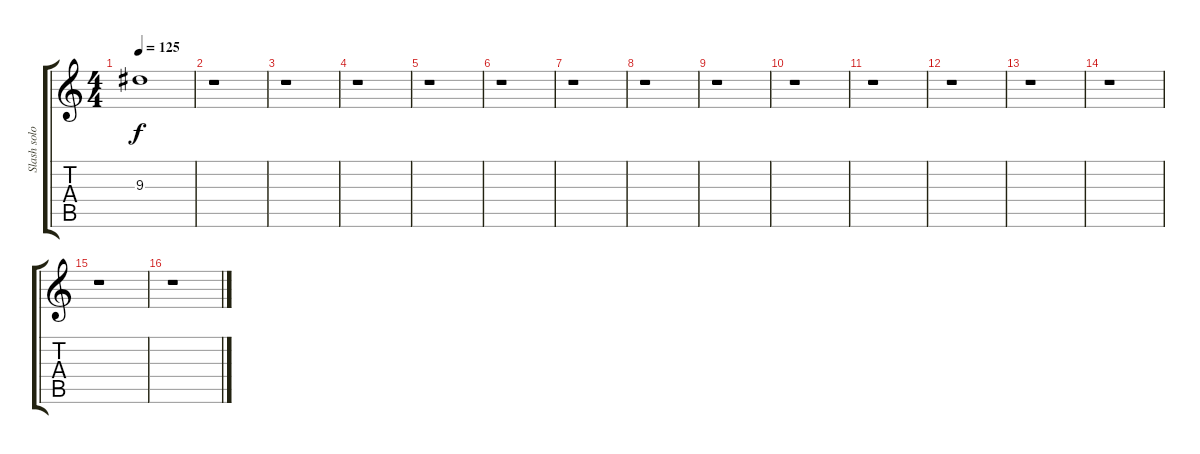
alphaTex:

\track ("Slash solo" "Slash solo") {instrument overdrivenguitar}
\staff {score tabs}
\tuning (Eb4 Bb3 Gb3 Db3 Ab2 Eb2) {hide}
\ts (4 4)
\tempo 125
\clef g2
\ks c
9.3{t}.1{dy f} |
r.1 |
r.1 |
r.1 |
r.1 |
r.1 |
r.1 |
r.1 |
r.1 |
r.1 |
r.1 |
r.1 |
r.1 |
r.1 |
r.1 |
r.1
